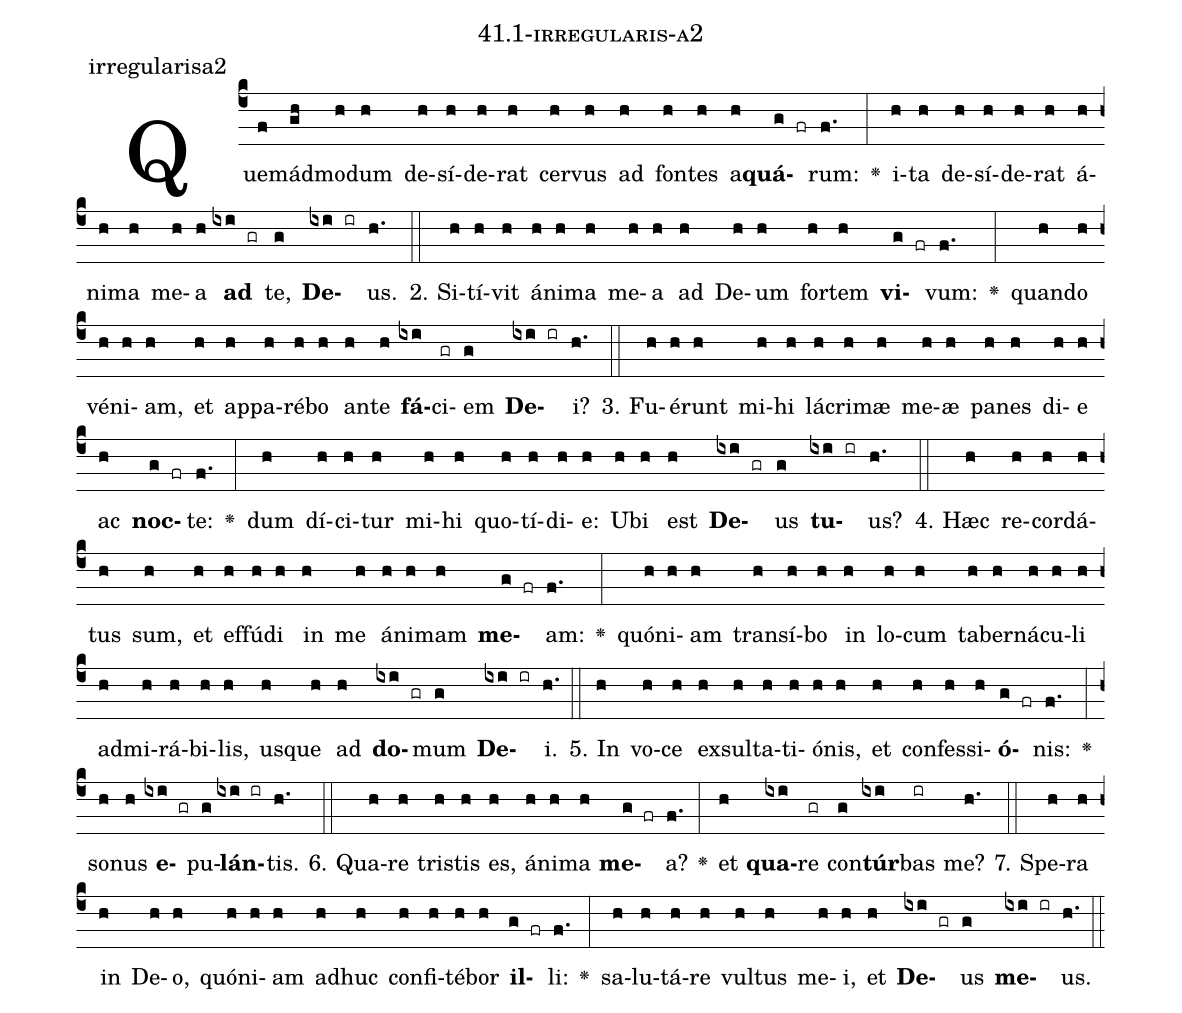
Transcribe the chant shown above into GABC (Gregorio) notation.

name: 41.1-irregularis-a2;
annotation: irregularisa2;
%%
(c4)Quem(f)ád(gh)mo(h)dum(h) de(h)sí(h)de(h)rat(h) cer(h)vus(h) ad(h) fon(h)tes(h) a(h)<b>quá</b>(g fr)rum:(f.) <v>\greheightstar</v>(:) i(h)ta(h) de(h)sí(h)de(h)rat(h) á(h)ni(h)ma(h) me(h)a(h) <b>ad</b>(ixi gr) te,(g) <b>De</b>(ixi ir)us.(h.) (::)
2. Si(h)tí(h)vit(h) á(h)ni(h)ma(h) me(h)a(h) ad(h) De(h)um(h) for(h)tem(h) <b>vi</b>(g fr)vum:(f.) <v>\greheightstar</v>(:) quan(h)do(h) vé(h)ni(h)am,(h) et(h) ap(h)pa(h)ré(h)bo(h) an(h)te(h) <b>fá</b>(ixi)ci(gr)em(g) <b>De</b>(ixi ir)i?(h.) (::)
3. Fu(h)é(h)runt(h) mi(h)hi(h) lá(h)cri(h)mæ(h) me(h)æ(h) pa(h)nes(h) di(h)e(h) ac(h) <b>noc</b>(g fr)te:(f.) <v>\greheightstar</v>(:) dum(h) dí(h)ci(h)tur(h) mi(h)hi(h) quo(h)tí(h)di(h)e:(h) U(h)bi(h) est(h) <b>De</b>(ixi gr)us(g) <b>tu</b>(ixi ir)us?(h.) (::)
4. Hæc(h) re(h)cor(h)dá(h)tus(h) sum,(h) et(h) ef(h)fú(h)di(h) in(h) me(h) á(h)ni(h)mam(h) <b>me</b>(g fr)am:(f.) <v>\greheightstar</v>(:) quón(h)i(h)am(h) trans(h)í(h)bo(h) in(h) lo(h)cum(h) ta(h)ber(h)ná(h)cu(h)li(h) ad(h)mi(h)rá(h)bi(h)lis,(h) us(h)que(h) ad(h) <b>do</b>(ixi gr)mum(g) <b>De</b>(ixi ir)i.(h.) (::)
5. In(h) vo(h)ce(h) ex(h)sul(h)ta(h)ti(h)ó(h)nis,(h) et(h) con(h)fes(h)si(h)<b>ó</b>(g fr)nis:(f.) <v>\greheightstar</v>(:) so(h)nus(h) <b>e</b>(ixi gr)pu(g)<b>lán</b>(ixi ir)tis.(h.) (::)
6. Qua(h)re(h) tris(h)tis(h) es,(h) á(h)ni(h)ma(h) <b>me</b>(g fr)a?(f.) <v>\greheightstar</v>(:) et(h) <b>qua</b>(ixi)re(gr) con(g)<b>túr</b>(ixi)bas(ir) me?(h.) (::)
7. Spe(h)ra(h) in(h) De(h)o,(h) quón(h)i(h)am(h) ad(h)huc(h) con(h)fi(h)té(h)bor(h) <b>il</b>(g fr)li:(f.) <v>\greheightstar</v>(:) sa(h)lu(h)tá(h)re(h) vul(h)tus(h) me(h)i,(h) et(h) <b>De</b>(ixi gr)us(g) <b>me</b>(ixi ir)us.(h.) (::)
